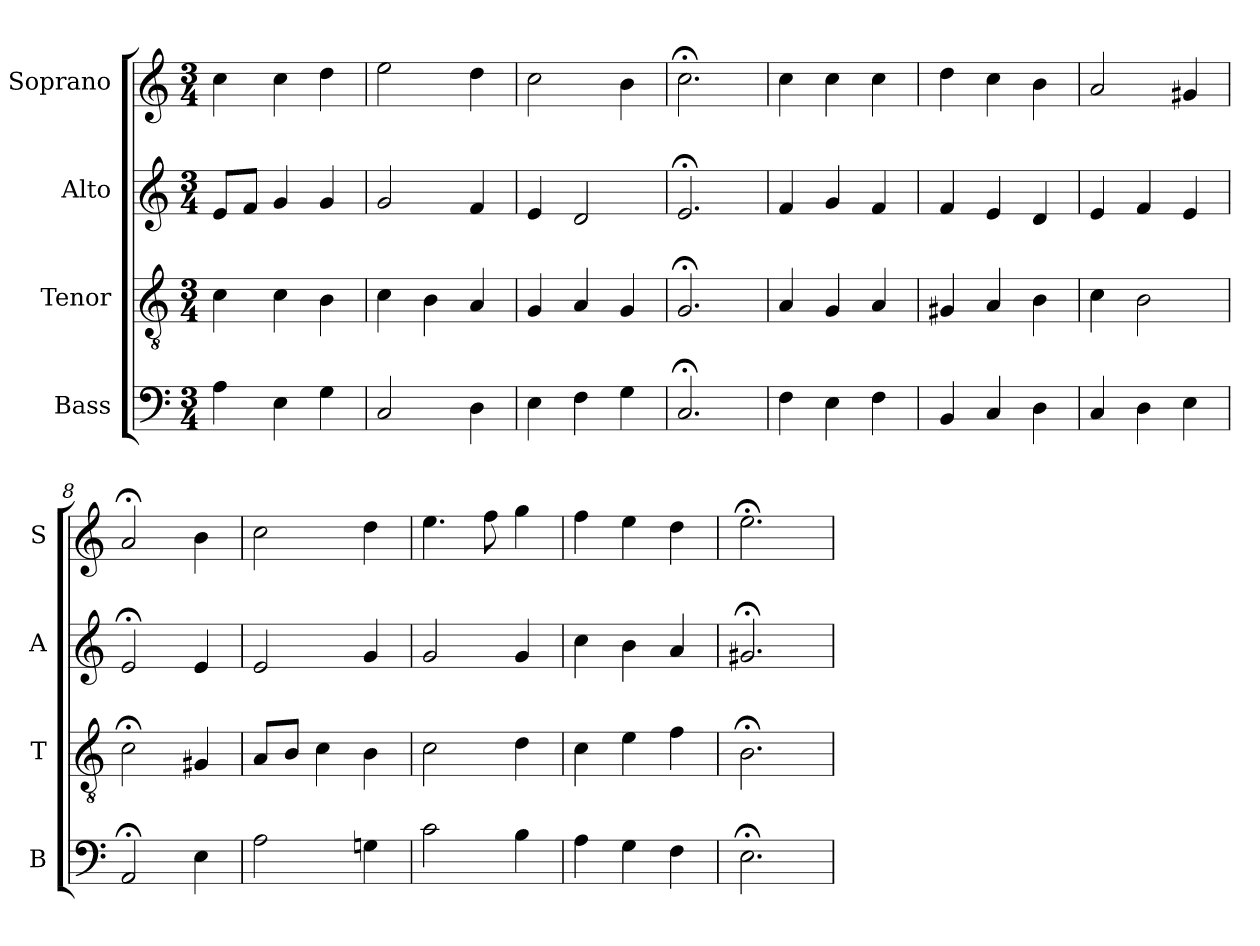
**kern	**kern	**kern	**kern
*part4	*part3	*part2	*part1
*staff4	*staff3	*staff2	*staff1
*I"Bass	*I"Tenor	*I"Alto	*I"Soprano
*I'B	*I'T	*I'A	*I'S
*clefF4	*clefGv2	*clefG2	*clefG2
*k[]	*k[]	*k[]	*k[]
*a:	*a:	*a:	*a:
*M3/4	*M3/4	*M3/4	*M3/4
*MM100	*MM100	*MM100	*MM100
=1	=1	=1	=1
4A	4c	8eL	4cc
.	.	8fJ	.
4E	4c	4g	4cc
4G	4B	4g	4dd
=2	=2	=2	=2
2C	4c	2g	2ee
.	4B	.	.
4D	4A	4f	4dd
=3	=3	=3	=3
4E	4G	4e	2cc
4F	4A	2d	.
4G	4G	.	4b
=4	=4	=4	=4
2.C;<	2.G;<	2.e;<	2.cc;<
=5	=5	=5	=5
4F	4A	4f	4cc
4E	4G	4g	4cc
4F	4A	4f	4cc
=6	=6	=6	=6
4BB	4G#X	4f	4dd
4C	4A	4e	4cc
4D	4B	4d	4b
=7	=7	=7	=7
4C	4c	4e	2a
4D	2B	4f	.
4E	.	4e	4g#X
=8	=8	=8	=8
2AA;<	2c;<	2e;<	2a;<
4E	4G#X	4e	4b
=9	=9	=9	=9
2A	8AL	2e	2cc
.	8BJ	.	.
.	4c	.	.
4Gn	4B	4g	4dd
=10	=10	=10	=10
2c	2c	2g	4.ee
.	.	.	8ff
4B	4d	4g	4gg
=11	=11	=11	=11
4A	4c	4cc	4ff
4G	4e	4b	4ee
4F	4f	4a	4dd
=12	=12	=12	=12
2.E;<	2.B;<	2.g#X;<	2.ee;<
=	=	=	=
*-	*-	*-	*-
